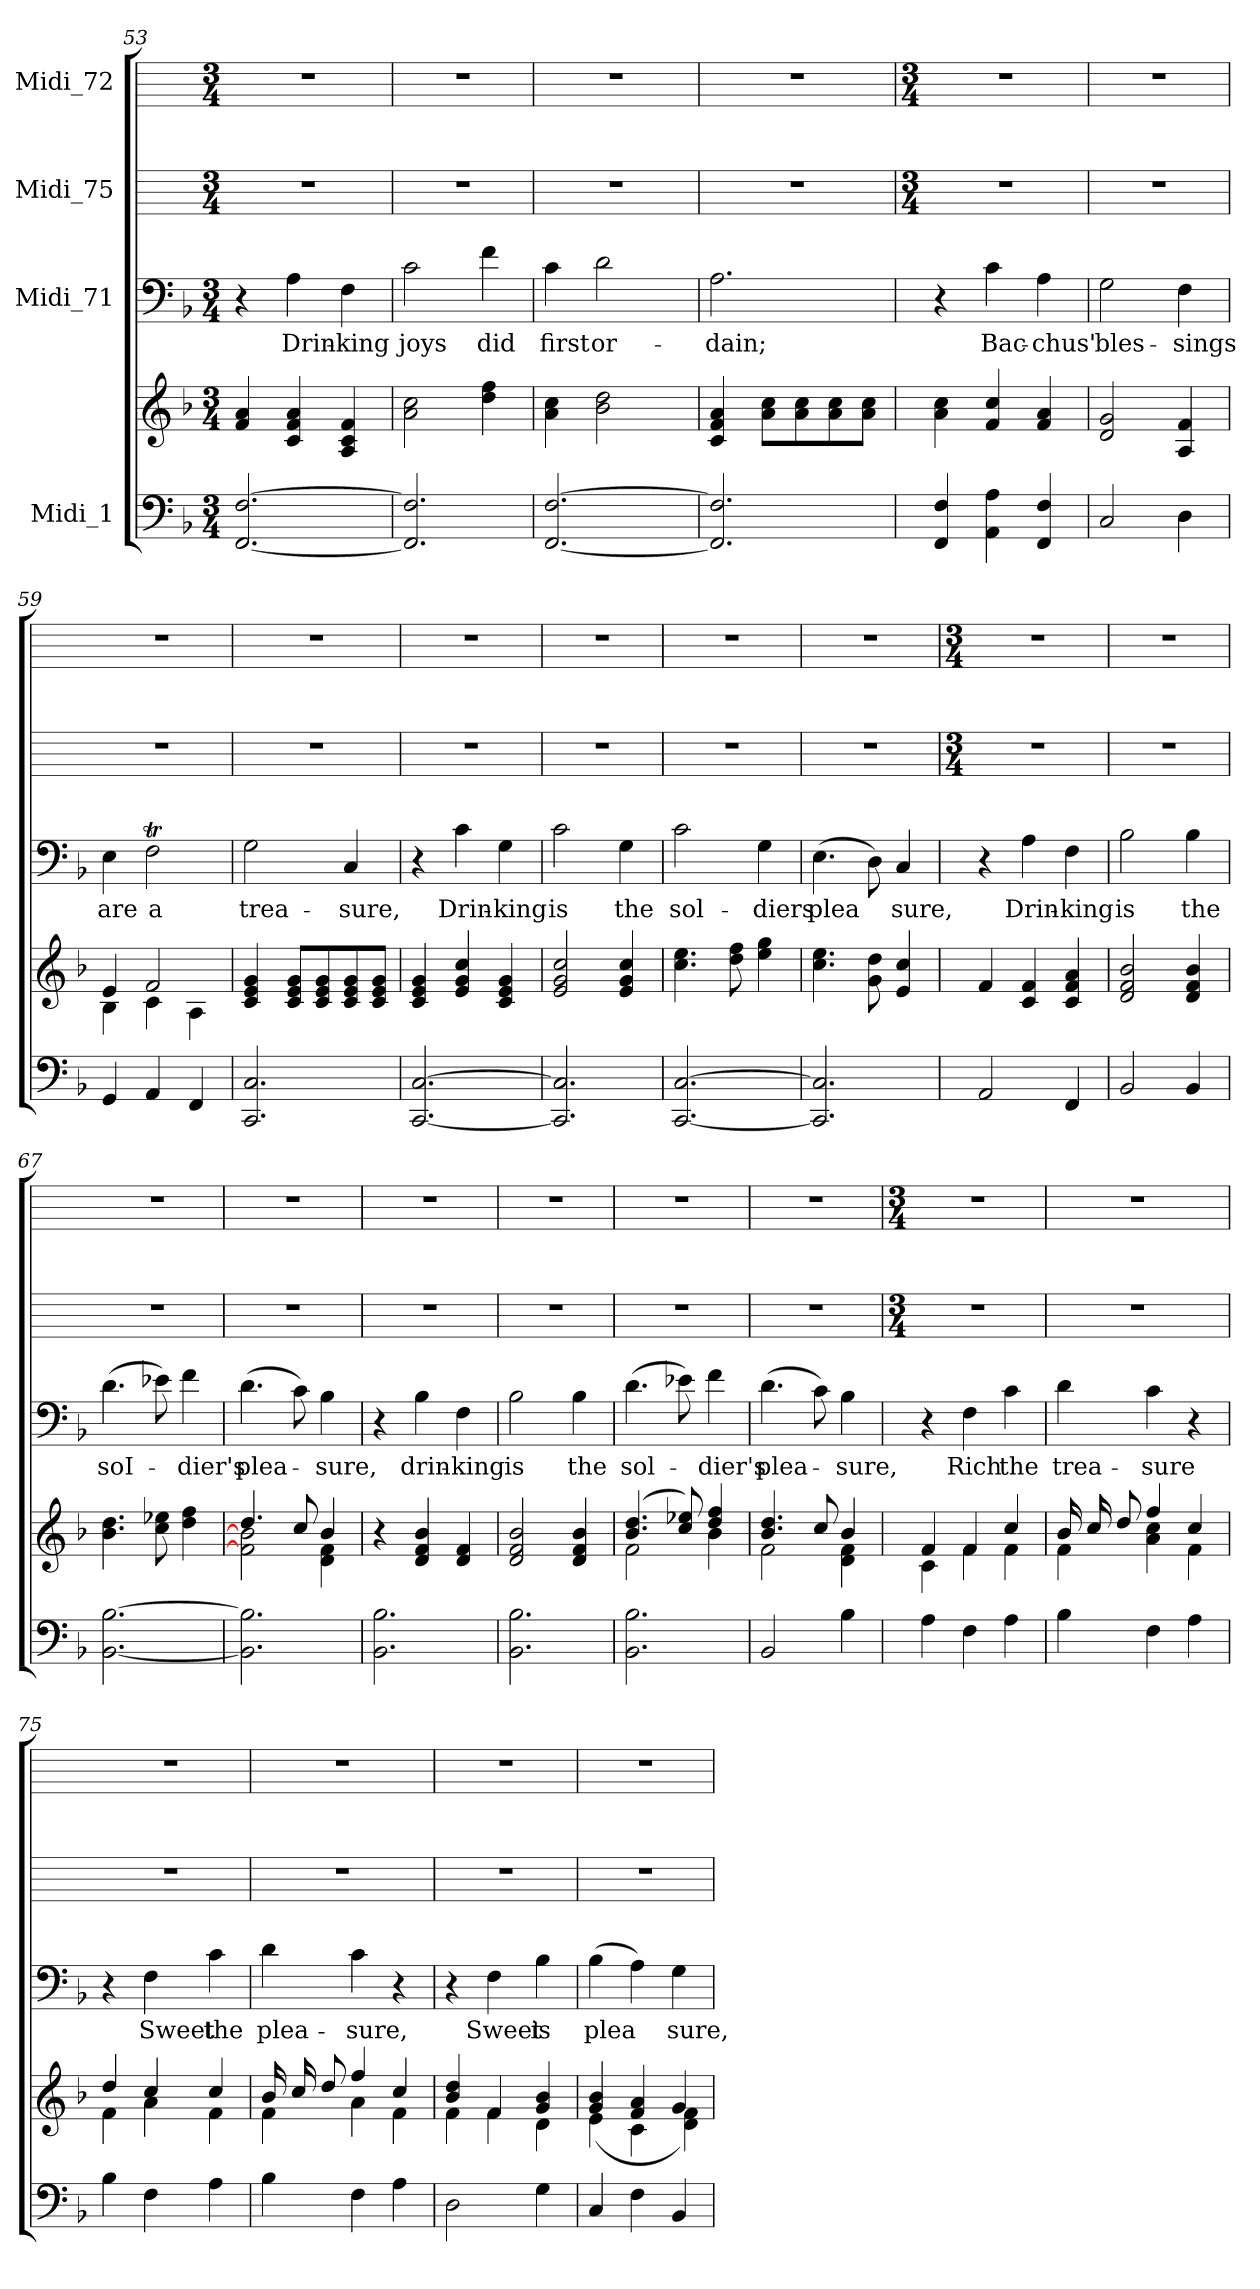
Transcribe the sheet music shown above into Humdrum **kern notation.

**kern	**kern	**kern	**text	**kern	**kern
*part4	*part4	*part3	*part3	*part2	*part1
*staff5	*staff4	*staff3	*staff3	*staff2	*staff1
*I"Midi_1	*	*I"Midi_71	*	*I"Midi_75	*I"Midi_72
*clefF4	*clefG2	*clefF4	*	*	*
*	*	*	*	*	*ITrd1c2
*k[b-]	*k[b-]	*k[b-]	*	*	*
*F:	*F:	*F:	*	*	*
*M3/4	*M3/4	*M3/4	*	*M3/4	*M3/4
=53	=53	=53	=53	=53	=53
*	*^	*	*	*	*
[2.FF [2.F	4f/ 4a/	2ryy	4r	.	2.r	2.r
!	!	!	!	!LO:LY:b	!	!
.	4c/ 4f/ 4a/	.	4A	Drin-	.	.
!	!	!	!	!LO:LY:b	!	!
.	4A/ 4c/ 4f/	4ryy	4F	-king	.	.
=54	=54	=54	=54	=54	=54	=54
!	!	!	!	!LO:LY:b	!	!
2.FF] 2.F]	2a\ 2cc\	2ryy	2c	joys	2.r	2.r
!	!	!	!	!LO:LY:b	!	!
.	4dd\ 4ff\	4ryy	4f	did	.	.
=55	=55	=55	=55	=55	=55	=55
!	!	!	!	!LO:LY:b	!	!
[2.FF [2.F	4a\ 4cc\	2ryy	4c	first	2.r	2.r
!	!	!	!	!LO:LY:b	!	!
.	2b-\ 2dd\	.	2d	or-	.	.
.	.	4ryy	.	.	.	.
=56	=56	=56	=56	=56	=56	=56
!	!	!	!	!LO:LY:b	!	!
2.FF] 2.F]	4c/ 4f/ 4a/	2ryy	2.A	-dain;	2.r	2.r
.	8a\ 8cc\L	.	.	.	.	.
.	8a\ 8cc\	.	.	.	.	.
.	8a\ 8cc\	4ryy	.	.	.	.
.	8a\ 8cc\J	.	.	.	.	.
!!LO:LB:g=z
=57	=57	=57	=57	=57	=57	=57
*	*	*	*	*	*M3/4	*M3/4
4FF 4F	4a\ 4cc\	2ryy	4r	.	2.r	2.r
!	!	!	!	!LO:LY:b	!	!
4AA 4A	4f/ 4cc/	.	4c	Bac-	.	.
!	!	!	!	!LO:LY:b	!	!
4FF 4F	4f/ 4a/	4ryy	4A	-chus'	.	.
=58	=58	=58	=58	=58	=58	=58
!	!	!	!	!LO:LY:b	!	!
2C	2d/ 2g/	2ryy	2G	bles-	2.r	2.r
!	!	!	!	!LO:LY:b	!	!
4D	4A/ 4f/	4ryy	4F	-sings	.	.
=59	=59	=59	=59	=59	=59	=59
!	!	!	!	!LO:LY:b	!	!
4GG	4e/	4B-\	4E	are	2.r	2.r
!	!	!	!	!LO:LY:b	!	!
4AA	2f/	4c\	2FT	a	.	.
4FF	.	4A\	.	.	.	.
=60	=60	=60	=60	=60	=60	=60
!	!	!	!	!LO:LY:b	!	!
2.CC 2.C	4c/ 4e/ 4g/	2ryy	2G	trea-	2.r	2.r
.	8c/ 8e/ 8g/L	.	.	.	.	.
.	8c/ 8e/ 8g/	.	.	.	.	.
!	!	!	!	!LO:LY:b	!	!
.	8c/ 8e/ 8g/	4ryy	4C	-sure,	.	.
.	8c/ 8e/ 8g/J	.	.	.	.	.
=61	=61	=61	=61	=61	=61	=61
[2.CC [2.C	4c/ 4e/ 4g/	2ryy	4r	.	2.r	2.r
!	!	!	!	!LO:LY:b	!	!
.	4e/ 4g/ 4cc/	.	4c	Drin-	.	.
!	!	!	!	!LO:LY:b	!	!
.	4c/ 4e/ 4g/	4ryy	4G	-king	.	.
=62	=62	=62	=62	=62	=62	=62
!	!	!	!	!LO:LY:b	!	!
2.CC] 2.C]	2e/ 2g/ 2cc/	2ryy	2c	is	2.r	2.r
!	!	!	!	!LO:LY:b	!	!
.	4e/ 4g/ 4cc/	4ryy	4G	the	.	.
=63	=63	=63	=63	=63	=63	=63
!	!	!	!	!LO:LY:b	!	!
[2.CC [2.C	4.cc\ 4.ee\	2ryy	2c	sol-	2.r	2.r
.	8dd\ 8ff\	.	.	.	.	.
!	!	!	!	!LO:LY:b	!	!
.	4ee\ 4gg\	4ryy	4G	-diers	.	.
=64	=64	=64	=64	=64	=64	=64
!	!	!	!	!LO:LY:b	!	!
2.CC] 2.C]	4.cc\ 4.ee\	2ryy	(>4.E	plea	2.r	2.r
!	!	!	!	!LO:LY:b	!	!
.	8g\ 8dd\	.	8D)	.	.	.
!	!	!	!	!LO:LY:b	!	!
.	4e/ 4cc/	4ryy	4C	sure,	.	.
!!LO:LB:g=z
=65	=65	=65	=65	=65	=65	=65
*	*	*	*	*	*M3/4	*M3/4
2AA	4f/	2ryy	4r	.	2.r	2.r
!	!	!	!	!LO:LY:b	!	!
.	4c/ 4f/	.	4A	Drin-	.	.
!	!	!	!	!LO:LY:b	!	!
4FF	4c/ 4f/ 4a/	4ryy	4F	-king	.	.
=66	=66	=66	=66	=66	=66	=66
!	!	!	!	!LO:LY:b	!	!
2BB-	2d/ 2f/ 2b-/	2ryy	2B-	is	2.r	2.r
!	!	!	!	!LO:LY:b	!	!
4BB-	4d/ 4f/ 4b-/	4ryy	4B-	the	.	.
=67	=67	=67	=67	=67	=67	=67
!	!	!	!	!LO:LY:b	!	!
[2.BB- [2.B-	4.b-\ 4.dd\	2ryy	(>4.d	soI-	2.r	2.r
.	8cc\ 8ee-X\	.	8e-X)	.	.	.
!	!	!	!	!LO:LY:b	!	!
.	4dd\ 4ff\	4ryy	4f	-dier's	.	.
=68	=68	=68	=68	=68	=68	=68
!	!	!	!	!LO:LY:b	!	!
2.BB-] 2.B-]	4.dd/	2f\] 2b-\]	(>4.d	plea-	2.r	2.r
.	8cc/	.	8c)	.	.	.
!	!	!	!	!LO:LY:b	!	!
.	4b-/	4d\ 4f\	4B-	-sure,	.	.
=69	=69	=69	=69	=69	=69	=69
2.BB- 2.B-	4r	2ryy	4r	.	2.r	2.r
!	!	!	!	!LO:LY:b	!	!
.	4d/ 4f/ 4b-/	.	4B-	drin-	.	.
!	!	!	!	!LO:LY:b	!	!
.	4d/ 4f/	4ryy	4F	-king	.	.
=70	=70	=70	=70	=70	=70	=70
!	!	!	!	!LO:LY:b	!	!
2.BB- 2.B-	2d/ 2f/ 2b-/	2ryy	2B-	is	2.r	2.r
!	!	!	!	!LO:LY:b	!	!
.	4d/ 4f/ 4b-/	4ryy	4B-	the	.	.
=71	=71	=71	=71	=71	=71	=71
!	!	!	!	!LO:LY:b	!	!
2.BB- 2.B-	(>4.b-/ 4.dd/	2f\	(>4.d	sol-	2.r	2.r
.	8cc/ 8ee-X/)	.	8e-X)	.	.	.
!	!	!	!	!LO:LY:b	!	!
.	4dd/ 4ff/	4b-\	4f	-dier's	.	.
=72	=72	=72	=72	=72	=72	=72
!	!	!	!	!LO:LY:b	!	!
2BB-	4.b-/ 4.dd/	2f\	(>4.d	plea-	2.r	2.r
.	8cc/	.	8c)	.	.	.
!	!	!	!	!LO:LY:b	!	!
4B-	4b-/	4d\ 4f\	4B-	-sure,	.	.
!!LO:LB:g=z
=73	=73	=73	=73	=73	=73	=73
*	*	*	*	*	*M3/4	*M3/4
4A	4f/	4c\	4r	.	2.r	2.r
!	!	!	!	!LO:LY:b	!	!
4F	4f/	4f\	4F	Rich	.	.
!	!	!	!	!LO:LY:b	!	!
4A	4cc/	4f\	4c	the	.	.
=74	=74	=74	=74	=74	=74	=74
!	!	!	!	!LO:LY:b	!	!
4B-	16b-/LL	4f\	4d	trea-	2.r	2.r
.	16cc/	.	.	.	.	.
.	8dd/J	.	.	.	.	.
!	!	!	!	!LO:LY:b	!	!
4F	4ff/	4a\ 4cc\	4c	-sure	.	.
4A	4cc/	4f\	4r	.	.	.
=75	=75	=75	=75	=75	=75	=75
4B-	4dd/	4f\	4r	.	2.r	2.r
!	!	!	!	!LO:LY:b	!	!
4F	4cc/	4a\	4F	Sweet	.	.
!	!	!	!	!LO:LY:b	!	!
4A	4cc/	4f\	4c	the	.	.
=76	=76	=76	=76	=76	=76	=76
!	!	!	!	!LO:LY:b	!	!
4B-	16b-/LL	4f\	4d	plea-	2.r	2.r
.	16cc/	.	.	.	.	.
.	8dd/J	.	.	.	.	.
!	!	!	!	!LO:LY:b	!	!
4F	4ff/	4a\	4c	-sure,	.	.
4A	4cc/	4f\	4r	.	.	.
=77	=77	=77	=77	=77	=77	=77
2D	4b-/ 4dd/	4f\	4r	.	2.r	2.r
!	!	!	!	!LO:LY:b	!	!
.	4f/	4f\	4F	Sweet	.	.
!	!	!	!	!LO:LY:b	!	!
4G	4g/ 4b-/	4d\	4B-	is	.	.
=78	=78	=78	=78	=78	=78	=78
!	!	!	!	!LO:LY:b	!	!
4C	4g/ 4b-/	(<4e\	(>4B-	plea	2.r	2.r
4F	4f/ 4a/	4c\	4A)	.	.	.
!	!	!	!	!LO:LY:b	!	!
4BB-	4g/	4d\ 4f\)	4G	sure,	.	.
*	*v	*v	*	*	*	*
=	=	=	=	=	=
*-	*-	*-	*-	*-	*-
